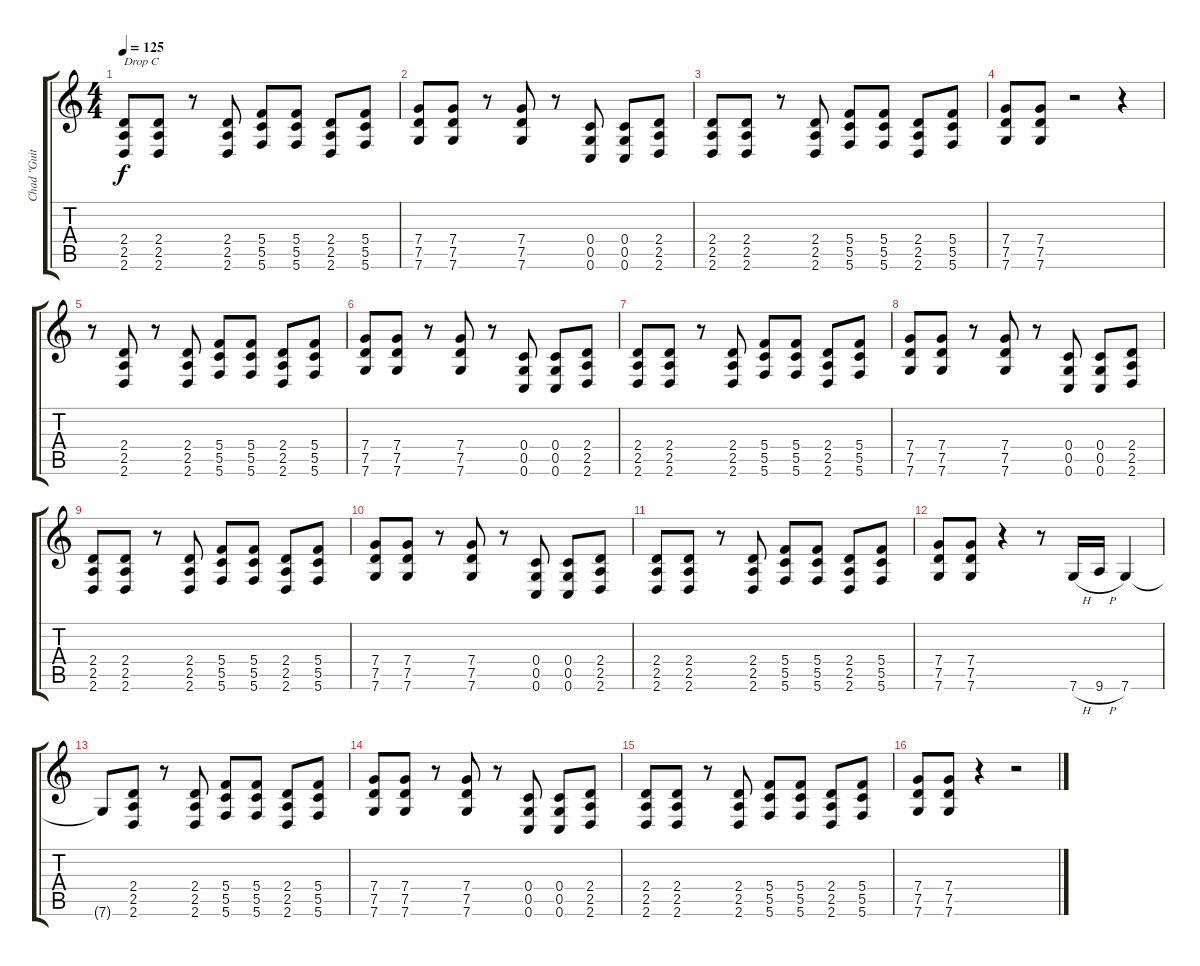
\track ("Chad \"Guitar\"" "Chad \"Guit") {instrument electricguitarclean}
\staff {score tabs}
\tuning (D4 A3 F3 C3 G2 C2) {hide}
\ts (4 4)
\tempo 125
\clef g2
\ks c
(2.4 2.5 2.6).8{txt "Drop C " dy f instrument electricguitarclean} (2.4 2.5 2.6).8 r.8 (2.4 2.5 2.6).8 (5.4 5.5 5.6).8 (5.4 5.5 5.6).8 (2.4 2.5 2.6).8 (5.4 5.5 5.6).8 |
(7.4 7.5 7.6).8 (7.4 7.5 7.6).8 r.8 (7.4 7.5 7.6).8 r.8 (0.4 0.5 0.6).8 (0.4 0.5 0.6).8 (2.4 2.5 2.6).8 |
(2.4 2.5 2.6).8 (2.4 2.5 2.6).8 r.8 (2.4 2.5 2.6).8 (5.4 5.5 5.6).8 (5.4 5.5 5.6).8 (2.4 2.5 2.6).8 (5.4 5.5 5.6).8 |
(7.4 7.5 7.6).8 (7.4 7.5 7.6).8 r.2 r.4 |
r.8 (2.4 2.5 2.6).8 r.8 (2.4 2.5 2.6).8 (5.4 5.5 5.6).8 (5.4 5.5 5.6).8 (2.4 2.5 2.6).8 (5.4 5.5 5.6).8 |
(7.4 7.5 7.6).8 (7.4 7.5 7.6).8 r.8 (7.4 7.5 7.6).8 r.8 (0.4 0.5 0.6).8 (0.4 0.5 0.6).8 (2.4 2.5 2.6).8 |
(2.4 2.5 2.6).8 (2.4 2.5 2.6).8 r.8 (2.4 2.5 2.6).8 (5.4 5.5 5.6).8 (5.4 5.5 5.6).8 (2.4 2.5 2.6).8 (5.4 5.5 5.6).8 |
(7.4 7.5 7.6).8{instrument overdrivenguitar} (7.4 7.5 7.6).8 r.8 (7.4 7.5 7.6).8 r.8 (0.4 0.5 0.6).8 (0.4 0.5 0.6).8 (2.4 2.5 2.6).8 |
(2.4 2.5 2.6).8 (2.4 2.5 2.6).8 r.8 (2.4 2.5 2.6).8 (5.4 5.5 5.6).8 (5.4 5.5 5.6).8 (2.4 2.5 2.6).8 (5.4 5.5 5.6).8 |
(7.4 7.5 7.6).8 (7.4 7.5 7.6).8 r.8 (7.4 7.5 7.6).8 r.8 (0.4 0.5 0.6).8 (0.4 0.5 0.6).8 (2.4 2.5 2.6).8 |
(2.4 2.5 2.6).8 (2.4 2.5 2.6).8 r.8 (2.4 2.5 2.6).8 (5.4 5.5 5.6).8 (5.4 5.5 5.6).8 (2.4 2.5 2.6).8 (5.4 5.5 5.6).8 |
(7.4 7.5 7.6).8 (7.4 7.5 7.6).8 r.4 r.8 7.6{h}.16 9.6{h}.16 7.6.4 |
7.6{t}.8 (2.4 2.5 2.6).8 r.8 (2.4 2.5 2.6).8 (5.4 5.5 5.6).8 (5.4 5.5 5.6).8 (2.4 2.5 2.6).8 (5.4 5.5 5.6).8 |
(7.4 7.5 7.6).8 (7.4 7.5 7.6).8 r.8 (7.4 7.5 7.6).8 r.8 (0.4 0.5 0.6).8 (0.4 0.5 0.6).8 (2.4 2.5 2.6).8 |
(2.4 2.5 2.6).8 (2.4 2.5 2.6).8 r.8 (2.4 2.5 2.6).8 (5.4 5.5 5.6).8 (5.4 5.5 5.6).8 (2.4 2.5 2.6).8 (5.4 5.5 5.6).8 |
(7.4 7.5 7.6).8 (7.4 7.5 7.6).8 r.4 r.2
